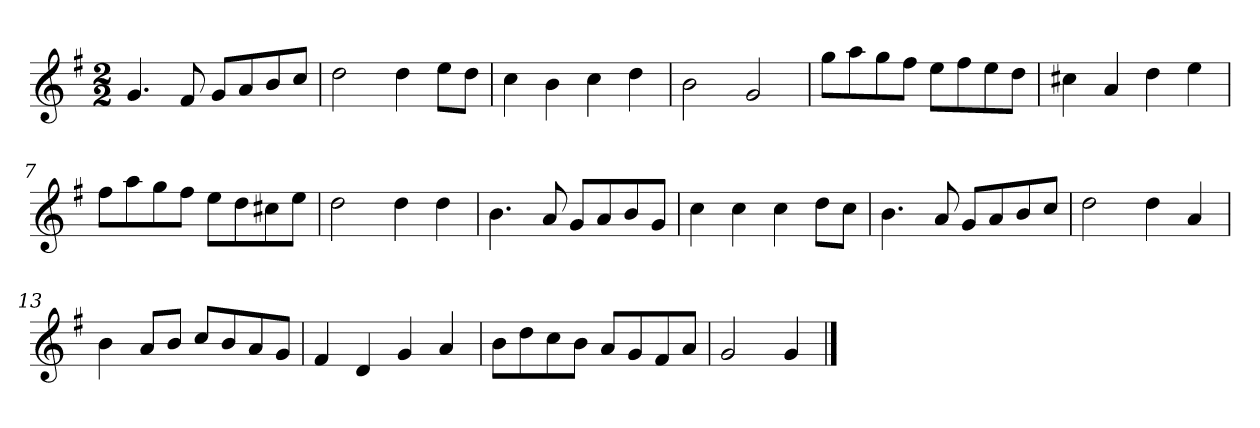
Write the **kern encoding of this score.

**kern
*part1
*staff1
*k[f#]
*M2/2
*MM120
=1
4.g
8f#
8gL
8a
8b
8ccJ
=2
2dd
4dd
8eeL
8ddJ
=3
4cc
4b
4cc
4dd
=4
2b
2g
=5
8ggL
8aa
8gg
8ff#J
8eeL
8ff#
8ee
8ddJ
=6
4cc#X
4a
4dd
4ee
=7
8ff#L
8aa
8gg
8ff#J
8eeL
8dd
8cc#X
8eeJ
=8
2dd
4dd
4dd
=9
4.b
8a
8gL
8a
8b
8gJ
=10
4cc
4cc
4cc
8ddL
8ccJ
=11
4.b
8a
8gL
8a
8b
8ccJ
=12
2dd
4dd
4a
=13
4b
8aL
8bJ
8ccL
8b
8a
8gJ
=14
4f#
4d
4g
4a
=15
8bL
8dd
8cc
8bJ
8aL
8g
8f#
8aJ
=16
2g
4g
==
*-
